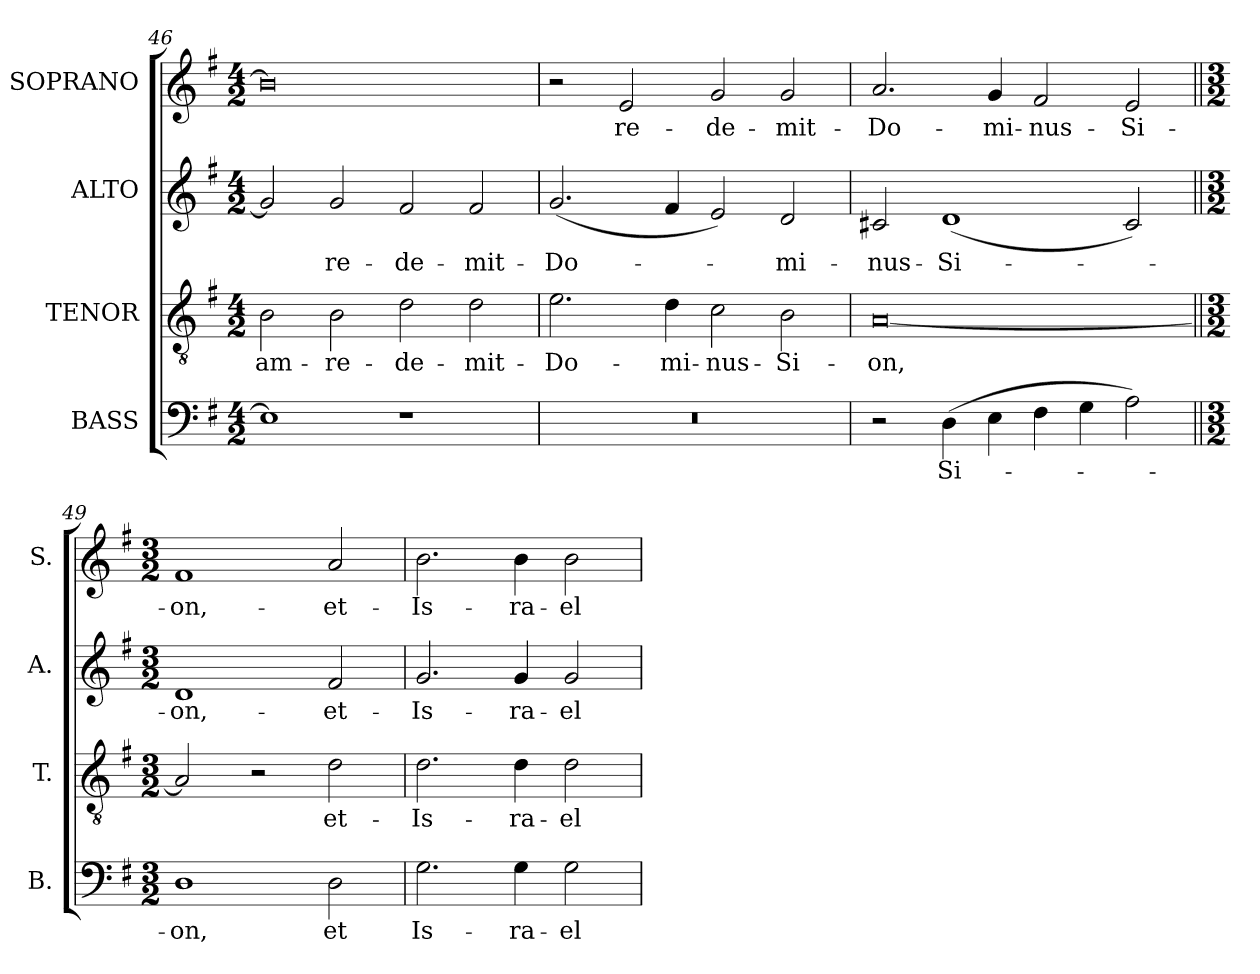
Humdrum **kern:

**kern	**text	**kern	**text	**kern	**text	**kern	**text
*part4	*part4	*part3	*part3	*part2	*part2	*part1	*part1
*staff4	*staff4	*staff3	*staff3	*staff2	*staff2	*staff1	*staff1
*I"BASS	*	*I"TENOR	*	*I"ALTO	*	*I"SOPRANO	*
*I'B.	*	*I'T.	*	*I'A.	*	*I'S.	*
*clefF4	*	*clefGv2	*	*clefG2	*	*clefG2	*
*	*	*ITrd7c12	*	*	*	*	*
*k[f#]	*	*k[f#]	*	*k[f#]	*	*k[f#]	*
*G:	*	*G:	*	*G:	*	*G:	*
*M4/2	*	*M4/2	*	*M4/2	*	*M4/2	*
=46	=46	=46	=46	=46	=46	=46	=46
!	!	!	!LO:LY:b:color=#000000	!	!	!	!
1Ei]	.	2BBi\	-am-	2gi/]	.	0bi]	.
!	!	!	!LO:LY:b:color=#000000	!	!	!	!
!	!	!	!	!	!LO:LY:b:color=#000000	!	!
.	.	2BBi\	-re-	2gi/	re-	.	.
!	!	!	!LO:LY:b:color=#000000	!	!	!	!
!	!	!	!	!	!LO:LY:b:color=#000000	!	!
1r	.	2Di\	-de-	2f#i/	-de-	.	.
!	!	!	!LO:LY:b:color=#000000	!	!	!	!
!	!	!	!	!	!LO:LY:b:color=#000000	!	!
.	.	2Di\	-mit-	2f#i/	-mit-	.	.
=47	=47	=47	=47	=47	=47	=47	=47
!LO:N:vis=1	!	!	!	!	!	!	!
!	!	!	!LO:LY:b:color=#000000	!	!	!	!
!	!	!	!	!	!LO:LY:b:color=#000000	!	!
0r	.	2.Ei\	-Do-	(2.gi/	-Do-	2r	.
!	!	!	!	!	!	!	!LO:LY:b:color=#000000
.	.	.	.	.	.	2ei/	re-
!	!	!	!LO:LY:b:color=#000000	!	!	!	!
.	.	4Di\	-mi-	4f#i/	.	.	.
!	!	!	!LO:LY:b:color=#000000	!	!	!	!
!	!	!	!	!	!	!	!LO:LY:b:color=#000000
.	.	2Ci\	-nus-	2ei/)	.	2gi/	-de-
!	!	!	!LO:LY:b:color=#000000	!	!	!	!
!	!	!	!	!	!LO:LY:b:color=#000000	!	!
!	!	!	!	!	!	!	!LO:LY:b:color=#000000
.	.	2BBi\	-Si-	2di/	-mi-	2gi/	-mit-
=48	=48	=48	=48	=48	=48	=48	=48
!	!	!	!LO:LY:b:color=#000000	!	!	!	!
!	!	!	!	!	!LO:LY:b:color=#000000	!	!
!	!	!	!	!	!	!	!LO:LY:b:color=#000000
2r	.	[0AAi	-on,	2c#Xi/	-nus-	2.ai/	-Do-
!	!LO:LY:b:color=#000000	!	!	!	!	!	!
!	!	!	!	!	!LO:LY:b:color=#000000	!	!
(4Di\	Si-	.	.	(1di	-Si-	.	.
!	!	!	!	!	!	!	!LO:LY:b:color=#000000
4Ei\	.	.	.	.	.	4gi/	-mi-
!	!	!	!	!	!	!	!LO:LY:b:color=#000000
4F#i\	.	.	.	.	.	2f#i/	-nus-
4Gi\	.	.	.	.	.	.	.
!	!	!	!	!	!	!	!LO:LY:b:color=#000000
2Ai\)	.	.	.	2c#i/)	.	2ei/	-Si-
!!LO:LB:g=z
=49||	=49||	=49||	=49||	=49||	=49||	=49||	=49||
*M3/2	*	*M3/2	*	*M3/2	*	*M3/2	*
!	!LO:LY:b:color=#000000	!	!	!	!	!	!
!	!	!	!	!	!LO:LY:b:color=#000000	!	!
*	*	*	*	*	*	*MM192	*
!	!	!	!	!	!	!	!LO:LY:b:color=#000000
1Di	-on,	2AAi/]	.	1di	-on,-	1f#i	-on,-
.	.	2r	.	.	.	.	.
!	!LO:LY:b:color=#000000	!	!	!	!	!	!
!	!	!	!LO:LY:b:color=#000000	!	!	!	!
!	!	!	!	!	!LO:LY:b:color=#000000	!	!
!	!	!	!	!	!	!	!LO:LY:b:color=#000000
2Di\	et	2Di\	et-	2f#i/	-et-	2ai/	-et-
=50	=50	=50	=50	=50	=50	=50	=50
!	!LO:LY:b:color=#000000	!	!	!	!	!	!
!	!	!	!LO:LY:b:color=#000000	!	!	!	!
!	!	!	!	!	!LO:LY:b:color=#000000	!	!
!	!	!	!	!	!	!	!LO:LY:b:color=#000000
2.Gi\	Is-	2.Di\	-Is-	2.gi/	-Is-	2.bi\	-Is-
!	!LO:LY:b:color=#000000	!	!	!	!	!	!
!	!	!	!LO:LY:b:color=#000000	!	!	!	!
!	!	!	!	!	!LO:LY:b:color=#000000	!	!
!	!	!	!	!	!	!	!LO:LY:b:color=#000000
4Gi\	-ra-	4Di\	-ra-	4gi/	-ra-	4bi\	-ra-
!	!LO:LY:b:color=#000000	!	!	!	!	!	!
!	!	!	!LO:LY:b:color=#000000	!	!	!	!
!	!	!	!	!	!LO:LY:b:color=#000000	!	!
!	!	!	!	!	!	!	!LO:LY:b:color=#000000
2Gi\	-el-	2Di\	-el-	2gi/	-el-	2bi\	-el-
=	=	=	=	=	=	=	=
*-	*-	*-	*-	*-	*-	*-	*-
